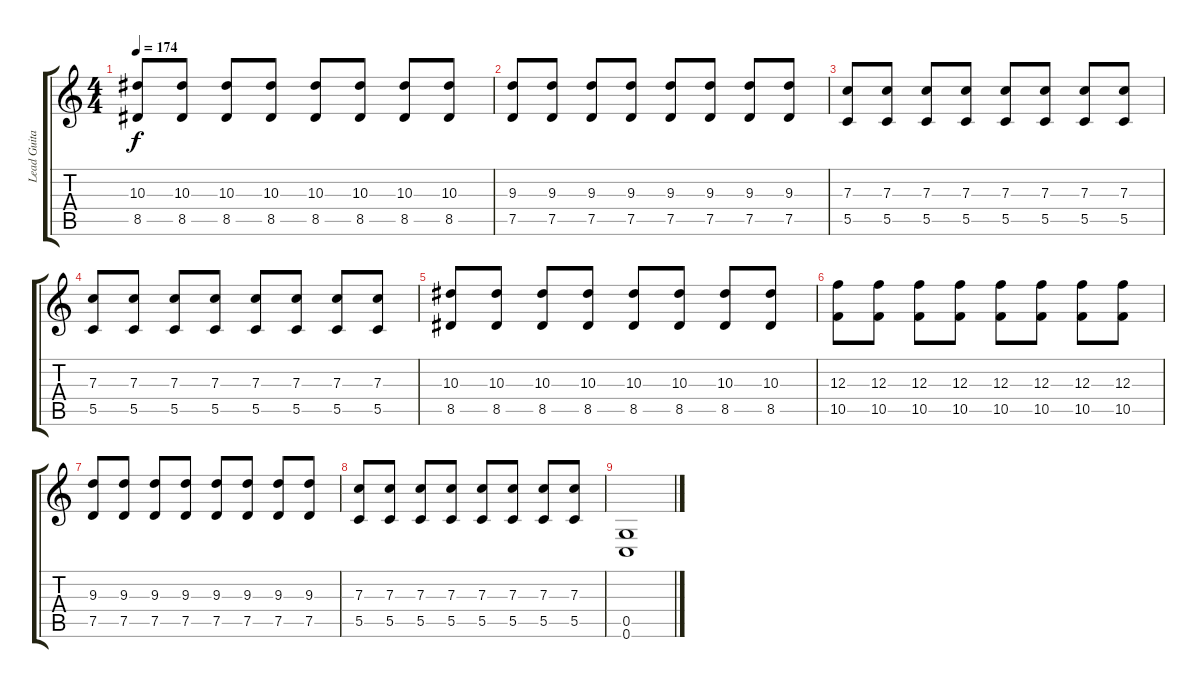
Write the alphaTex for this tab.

\track ("Lead Guitar (Andi)" "Lead Guita") {instrument distortionguitar}
\staff {score tabs}
\tuning (D4 A3 F3 C3 G2 C2) {hide}
\ts (4 4)
\tempo 174
\clef g2
\ks c
(10.3 8.5).8{dy f} (10.3 8.5).8 (10.3 8.5).8 (10.3 8.5).8 (10.3 8.5).8 (10.3 8.5).8 (10.3 8.5).8 (10.3 8.5).8 |
(9.3 7.5).8 (9.3 7.5).8 (9.3 7.5).8 (9.3 7.5).8 (9.3 7.5).8 (9.3 7.5).8 (9.3 7.5).8 (9.3 7.5).8 |
(7.3 5.5).8 (7.3 5.5).8 (7.3 5.5).8 (7.3 5.5).8 (7.3 5.5).8 (7.3 5.5).8 (7.3 5.5).8 (7.3 5.5).8 |
(7.3 5.5).8 (7.3 5.5).8 (7.3 5.5).8 (7.3 5.5).8 (7.3 5.5).8 (7.3 5.5).8 (7.3 5.5).8 (7.3 5.5).8 |
(10.3 8.5).8 (10.3 8.5).8 (10.3 8.5).8 (10.3 8.5).8 (10.3 8.5).8 (10.3 8.5).8 (10.3 8.5).8 (10.3 8.5).8 |
(12.3 10.5).8 (12.3 10.5).8 (12.3 10.5).8 (12.3 10.5).8 (12.3 10.5).8 (12.3 10.5).8 (12.3 10.5).8 (12.3 10.5).8 |
(9.3 7.5).8 (9.3 7.5).8 (9.3 7.5).8 (9.3 7.5).8 (9.3 7.5).8 (9.3 7.5).8 (9.3 7.5).8 (9.3 7.5).8 |
(7.3 5.5).8 (7.3 5.5).8 (7.3 5.5).8 (7.3 5.5).8 (7.3 5.5).8 (7.3 5.5).8 (7.3 5.5).8 (7.3 5.5).8 |
(0.5 0.6).1
